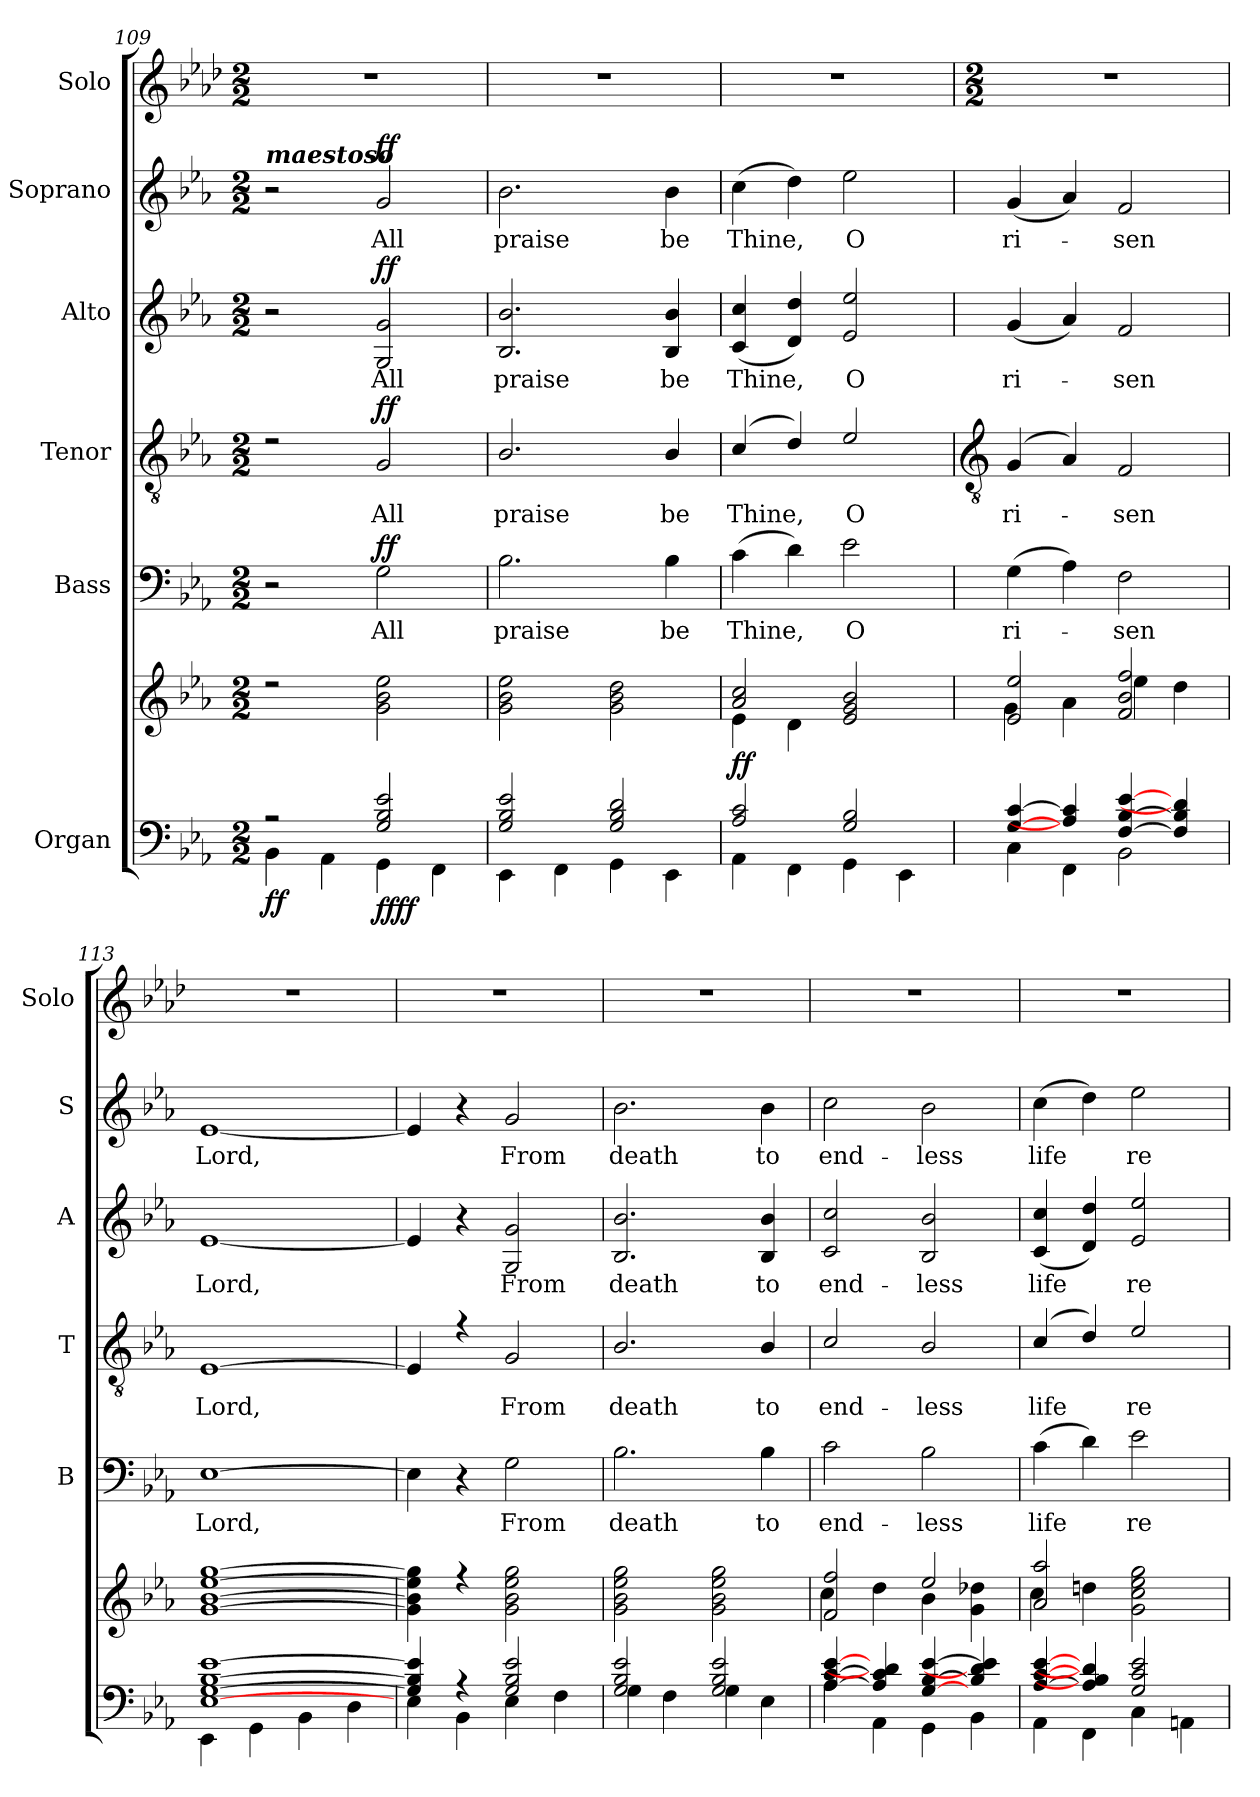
**kern	**kern	**dynam	**kern	**text	**dynam	**kern	**text	**dynam	**kern	**text	**dynam	**kern	**text	**dynam	**kern
*part6	*part6	*part6	*part5	*part5	*part5	*part4	*part4	*part4	*part3	*part3	*part3	*part2	*part2	*part2	*part1
*staff7	*staff6	*staff6/7	*staff5	*staff5	*staff5	*staff4	*staff4	*staff4	*staff3	*staff3	*staff3	*staff2	*staff2	*staff2	*staff1
*I"Organ	*	*	*I"Bass	*	*	*I"Tenor	*	*	*I"Alto	*	*	*I"Soprano	*	*	*I"Solo
*	*	*	*I'B	*	*	*I'T	*	*	*I'A	*	*	*I'S	*	*	*I'Solo
*clefF4	*clefG2	*	*clefF4	*	*	*clefGv2	*	*	*clefG2	*	*	*clefG2	*	*	*clefG2
*k[b-e-a-]	*k[b-e-a-]	*	*k[b-e-a-]	*	*	*k[b-e-a-]	*	*	*k[b-e-a-]	*	*	*k[b-e-a-]	*	*	*k[b-e-a-d-]
*E-:	*E-:	*	*E-:	*	*	*E-:	*	*	*E-:	*	*	*E-:	*	*	*A-:
*M2/2	*M2/2	*	*M2/2	*	*	*M2/2	*	*	*M2/2	*	*	*M2/2	*	*	*M2/2
=109	=109	=109	=109	=109	=109	=109	=109	=109	=109	=109	=109	=109	=109	=109	=109
*^	*^	*	*	*	*	*^	*	*	*	*	*	*	*	*	*
!	!	!	!	!	!	!	!	!	!	!	!	!	!	!	!LO:TX:a:Bi:t=maestoso	!	!	!
!	!	!	!	!LO:DY:b=2	!	!	!	!	!	!	!	!	!	!	!	!	!	!
2r	4BB-\	2r	1ryy	ff	2r	.	.	2r	1ryy	.	.	2r	.	.	2r	.	.	1r
.	4AA-\	.	.	.	.	.	.	.	.	.	.	.	.	.	.	.	.	.
!	!	!	!	!LO:DY:b=2	!	!LO:LY:b	!	!	!	!LO:LY:b	!	!	!LO:LY:b	!	!	!LO:LY:b	!	!
!	!	!	!	!LO:DY:n=1:b	!	!	!LO:DY:b	!	!	!	!LO:DY:b	!	!	!LO:DY:b	!	!	!LO:DY:b	!
2G/ 2B-/ 2e-/	4GG\	2g\ 2b-\ 2ee-\	.	ff ff	2G	All	ff	2G	.	All	ff	2G 2g	All	ff	2g	All	ff	.
.	4FF\	.	.	.	.	.	.	.	.	.	.	.	.	.	.	.	.	.
=110	=110	=110	=110	=110	=110	=110	=110	=110	=110	=110	=110	=110	=110	=110	=110	=110	=110	=110
!	!	!	!	!	!	!LO:LY:b	!	!	!	!LO:LY:b	!	!	!LO:LY:b	!	!	!LO:LY:b	!	!
2G/ 2B-/ 2e-/	4EE-\	2g\ 2b-\ 2ee-\	1ryy	.	2.B-	praise	.	2.B-	1ryy	praise	.	2.B- 2.b-	praise	.	2.b-	praise	.	1r
.	4FF\	.	.	.	.	.	.	.	.	.	.	.	.	.	.	.	.	.
2G/ 2B-/ 2d/	4GG\	2g\ 2b-\ 2dd\	.	.	.	.	.	.	.	.	.	.	.	.	.	.	.	.
!	!	!	!	!	!	!LO:LY:b	!	!	!	!LO:LY:b	!	!	!LO:LY:b	!	!	!LO:LY:b	!	!
.	4EE-\	.	.	.	4B-	be	.	4B-	.	be	.	4B- 4b-	be	.	4b-	be	.	.
=111	=111	=111	=111	=111	=111	=111	=111	=111	=111	=111	=111	=111	=111	=111	=111	=111	=111	=111
!	!	!	!	!LO:DY:b	!	!LO:LY:b	!	!	!	!LO:LY:b	!	!	!LO:LY:b	!	!	!LO:LY:b	!	!
2A-/ 2c/	4AA-\	2a-/ 2cc/	4e-\	ff	(>4c	Thine,	.	(>4c	1ryy	Thine,	.	(<4c 4cc	Thine,	.	(>4cc	Thine,	.	1r
.	4FF\	.	4d\	.	4d)	.	.	4d)	.	.	.	4d 4dd)	.	.	4dd)	.	.	.
!	!	!	!	!	!	!LO:LY:b	!	!	!	!LO:LY:b	!	!	!LO:LY:b	!	!	!LO:LY:b	!	!
2G/ 2B-/	4GG\	2e-/ 2g/ 2b-/	2ryy	.	2e-	O	.	2e-	.	O	.	2e- 2ee-	O	.	2ee-	O	.	.
.	4EE-\	.	.	.	.	.	.	.	.	.	.	.	.	.	.	.	.	.
!!LO:LB:g=z
=112	=112	=112	=112	=112	=112	=112	=112	=112	=112	=112	=112	=112	=112	=112	=112	=112	=112	=112
*	*	*	*	*	*	*	*	*clefGv2	*	*	*	*	*	*	*	*	*	*
*	*	*	*	*	*	*	*	*	*	*	*	*	*	*	*	*	*	*M2/2
!	!	!	!	!	!	!LO:LY:b	!	!	!	!LO:LY:b	!	!	!LO:LY:b	!	!	!LO:LY:b	!	!
[4G/ [4c/	4C\	2e- 2ee-	4g\	.	(>4G	ri-	.	(<4G	1ryy	ri-	.	(<4g	ri-	.	(<4g	ri-	.	1r
4A-/] 4c/]	4FF\	.	4a-\	.	4A-)	.	.	4A-)	.	.	.	4a-)	.	.	4a-)	.	.	.
!	!	!	!	!	!	!LO:LY:b	!	!	!	!LO:LY:b	!	!	!LO:LY:b	!	!	!LO:LY:b	!	!
[4F/ [4B-/ [4e-/	2BB-\	2f/ 2b-/ 2ff/	4ee-\	.	2F	sen	.	2F	.	sen	.	2f	sen	.	2f	sen	.	.
4F/] 4B-/] 4d/]	.	.	4dd\	.	.	.	.	.	.	.	.	.	.	.	.	.	.	.
=113	=113	=113	=113	=113	=113	=113	=113	=113	=113	=113	=113	=113	=113	=113	=113	=113	=113	=113
!	!	!	!	!	!	!LO:LY:b	!	!	!	!LO:LY:b	!	!	!LO:LY:b	!	!	!LO:LY:b	!	!
[1E-/ [1G/ [1B-/ [1e-/	4EE-\	[1g [1b- [1ee- [1gg	1ryy	.	[1E-	Lord,	.	[1E-	1ryy	Lord,	.	[1e-	Lord,	.	[1e-	Lord,	.	1r
.	4GG\	.	.	.	.	.	.	.	.	.	.	.	.	.	.	.	.	.
.	4BB-\	.	.	.	.	.	.	.	.	.	.	.	.	.	.	.	.	.
.	4D\	.	.	.	.	.	.	.	.	.	.	.	.	.	.	.	.	.
=114	=114	=114	=114	=114	=114	=114	=114	=114	=114	=114	=114	=114	=114	=114	=114	=114	=114	=114
4G/] 4B-/] 4e-/]	4E-\	4g\] 4b-\] 4ee-\] 4gg\]	1ryy	.	4E-]	.	.	4E-]	1ryy	.	.	4e-]	.	.	4e-]	.	.	1r
4r	4BB-\	4r	.	.	4r	.	.	4r	.	.	.	4r	.	.	4r	.	.	.
!	!	!	!	!	!	!LO:LY:b	!	!	!	!LO:LY:b	!	!	!LO:LY:b	!	!	!LO:LY:b	!	!
2G/ 2B-/ 2e-/	4E-\	2g\ 2b-\ 2ee-\ 2gg\	.	.	2G	From	.	2G	.	From	.	2G 2g	From	.	2g	From	.	.
.	4F\	.	.	.	.	.	.	.	.	.	.	.	.	.	.	.	.	.
=115	=115	=115	=115	=115	=115	=115	=115	=115	=115	=115	=115	=115	=115	=115	=115	=115	=115	=115
!	!	!	!	!	!	!LO:LY:b	!	!	!	!LO:LY:b	!	!	!LO:LY:b	!	!	!LO:LY:b	!	!
2G/ 2B-/ 2e-/	4G\	2g\ 2b-\ 2ee-\ 2gg\	1ryy	.	2.B-	death	.	2.B-	1ryy	death	.	2.B- 2.b-	death	.	2.b-	death	.	1r
.	4F\	.	.	.	.	.	.	.	.	.	.	.	.	.	.	.	.	.
2G/ 2B-/ 2e-/	4G\	2g\ 2b-\ 2ee-\ 2gg\	.	.	.	.	.	.	.	.	.	.	.	.	.	.	.	.
!	!	!	!	!	!	!LO:LY:b	!	!	!	!LO:LY:b	!	!	!LO:LY:b	!	!	!LO:LY:b	!	!
.	4E-\	.	.	.	4B-	to	.	4B-	.	to	.	4B- 4b-	to	.	4b-	to	.	.
=116	=116	=116	=116	=116	=116	=116	=116	=116	=116	=116	=116	=116	=116	=116	=116	=116	=116	=116
!	!	!	!	!	!	!LO:LY:b	!	!	!	!LO:LY:b	!	!	!LO:LY:b	!	!	!LO:LY:b	!	!
[4A-/ [4c/ [4e-/	4A-\	2f/ 2ff/	4cc\	.	2c	end-	.	2c	1ryy	end-	.	2c 2cc	end-	.	2cc	end-	.	1r
4A-/] 4c/] 4d/]	4AA-\	.	4dd\	.	.	.	.	.	.	.	.	.	.	.	.	.	.	.
!	!	!	!	!	!	!LO:LY:b	!	!	!	!LO:LY:b	!	!	!LO:LY:b	!	!	!LO:LY:b	!	!
[4G/ [4B-/ [4e-/	4GG\	2ee-/	4b-\	.	2B-	-less	.	2B-	.	-less	.	2B- 2b-	-less	.	2b-	-less	.	.
4B-/] 4d-/] 4e-/]	4BB-\	.	4g\ 4dd-X\	.	.	.	.	.	.	.	.	.	.	.	.	.	.	.
=117	=117	=117	=117	=117	=117	=117	=117	=117	=117	=117	=117	=117	=117	=117	=117	=117	=117	=117
!	!	!	!	!	!	!LO:LY:b	!	!	!	!LO:LY:b	!	!	!LO:LY:b	!	!	!LO:LY:b	!	!
[4A-/ [4c/ [4e-/	4AA-\	2a-/ 2aa-/	4cc\	.	(>4c	life	.	(>4c	1ryy	life	.	(<4c 4cc	life	.	(>4cc	life	.	1r
4A-/] 4B/] 4d/]	4FF\	.	4ddn\	.	4d)	.	.	4d)	.	.	.	4d 4dd)	.	.	4dd)	.	.	.
!	!	!	!	!	!	!LO:LY:b	!	!	!	!LO:LY:b	!	!	!LO:LY:b	!	!	!LO:LY:b	!	!
2G/ 2c/ 2e-/	4C\	2g\ 2cc\ 2ee-\ 2gg\	2ryy	.	2e-	re-	.	2e-	.	re-	.	2e- 2ee-	re-	.	2ee-	re-	.	.
.	4AAn\	.	.	.	.	.	.	.	.	.	.	.	.	.	.	.	.	.
*v	*v	*	*	*	*	*	*	*v	*v	*	*	*	*	*	*	*	*	*
*	*v	*v	*	*	*	*	*	*	*	*	*	*	*	*	*	*
=	=	=	=	=	=	=	=	=	=	=	=	=	=	=	=
*-	*-	*-	*-	*-	*-	*-	*-	*-	*-	*-	*-	*-	*-	*-	*-
